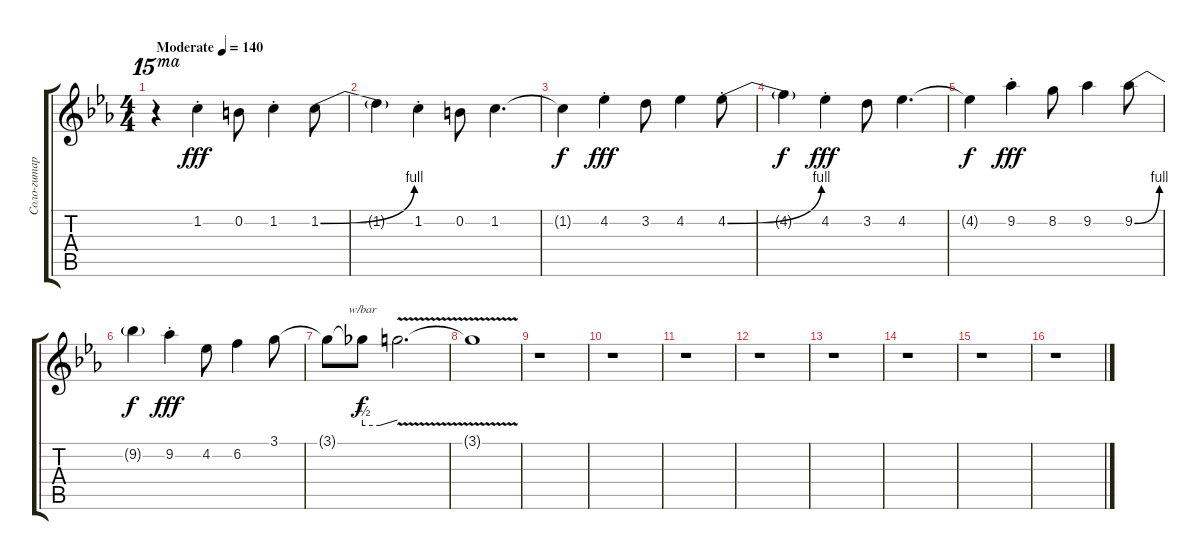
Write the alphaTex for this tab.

\track ("Соло-гитара" "Соло-гитар") {instrument overdrivenguitar}
\staff {score tabs}
\tuning (E4 B3 G3 D3 A2 E2) {hide}
\ts (4 4)
\tempo (140 "Moderate")
\clef g2
\ks cminor
r.4{ot 15ma dy fff instrument overdrivenguitar} 1.2{st}.4 0.2.8 1.2{st}.4 1.2{be (bend 0 0 60 4)}.8 |
1.2{t}.4 1.2{st}.4 0.2.8 1.2.4{d} |
1.2{t}.4{dy f} 4.2{st}.4{dy fff} 3.2.8 4.2.4 4.2{be (bend 0 0 60 4) st}.8 |
4.2{t}.4{dy f} 4.2{st}.4{dy fff} 3.2.8 4.2.4{d} |
4.2{t}.4{dy f} 9.2{st}.4{dy fff} 8.2.8 9.2.4 9.2{be (bend 0 0 60 4)}.8 |
9.2{t}.4{dy f} 9.2{st}.4{dy fff} 4.2.8 6.2.4 3.1.8 |
3.1{t}.8 3.1{t}.8{tbe (custom default 0 -2 30 -2 60 0) dy f} 3.1{v t}.2{d} |
3.1{t}.1 |
r.1 |
r.1 |
r.1 |
r.1 |
r.1 |
r.1 |
r.1 |
r.1
